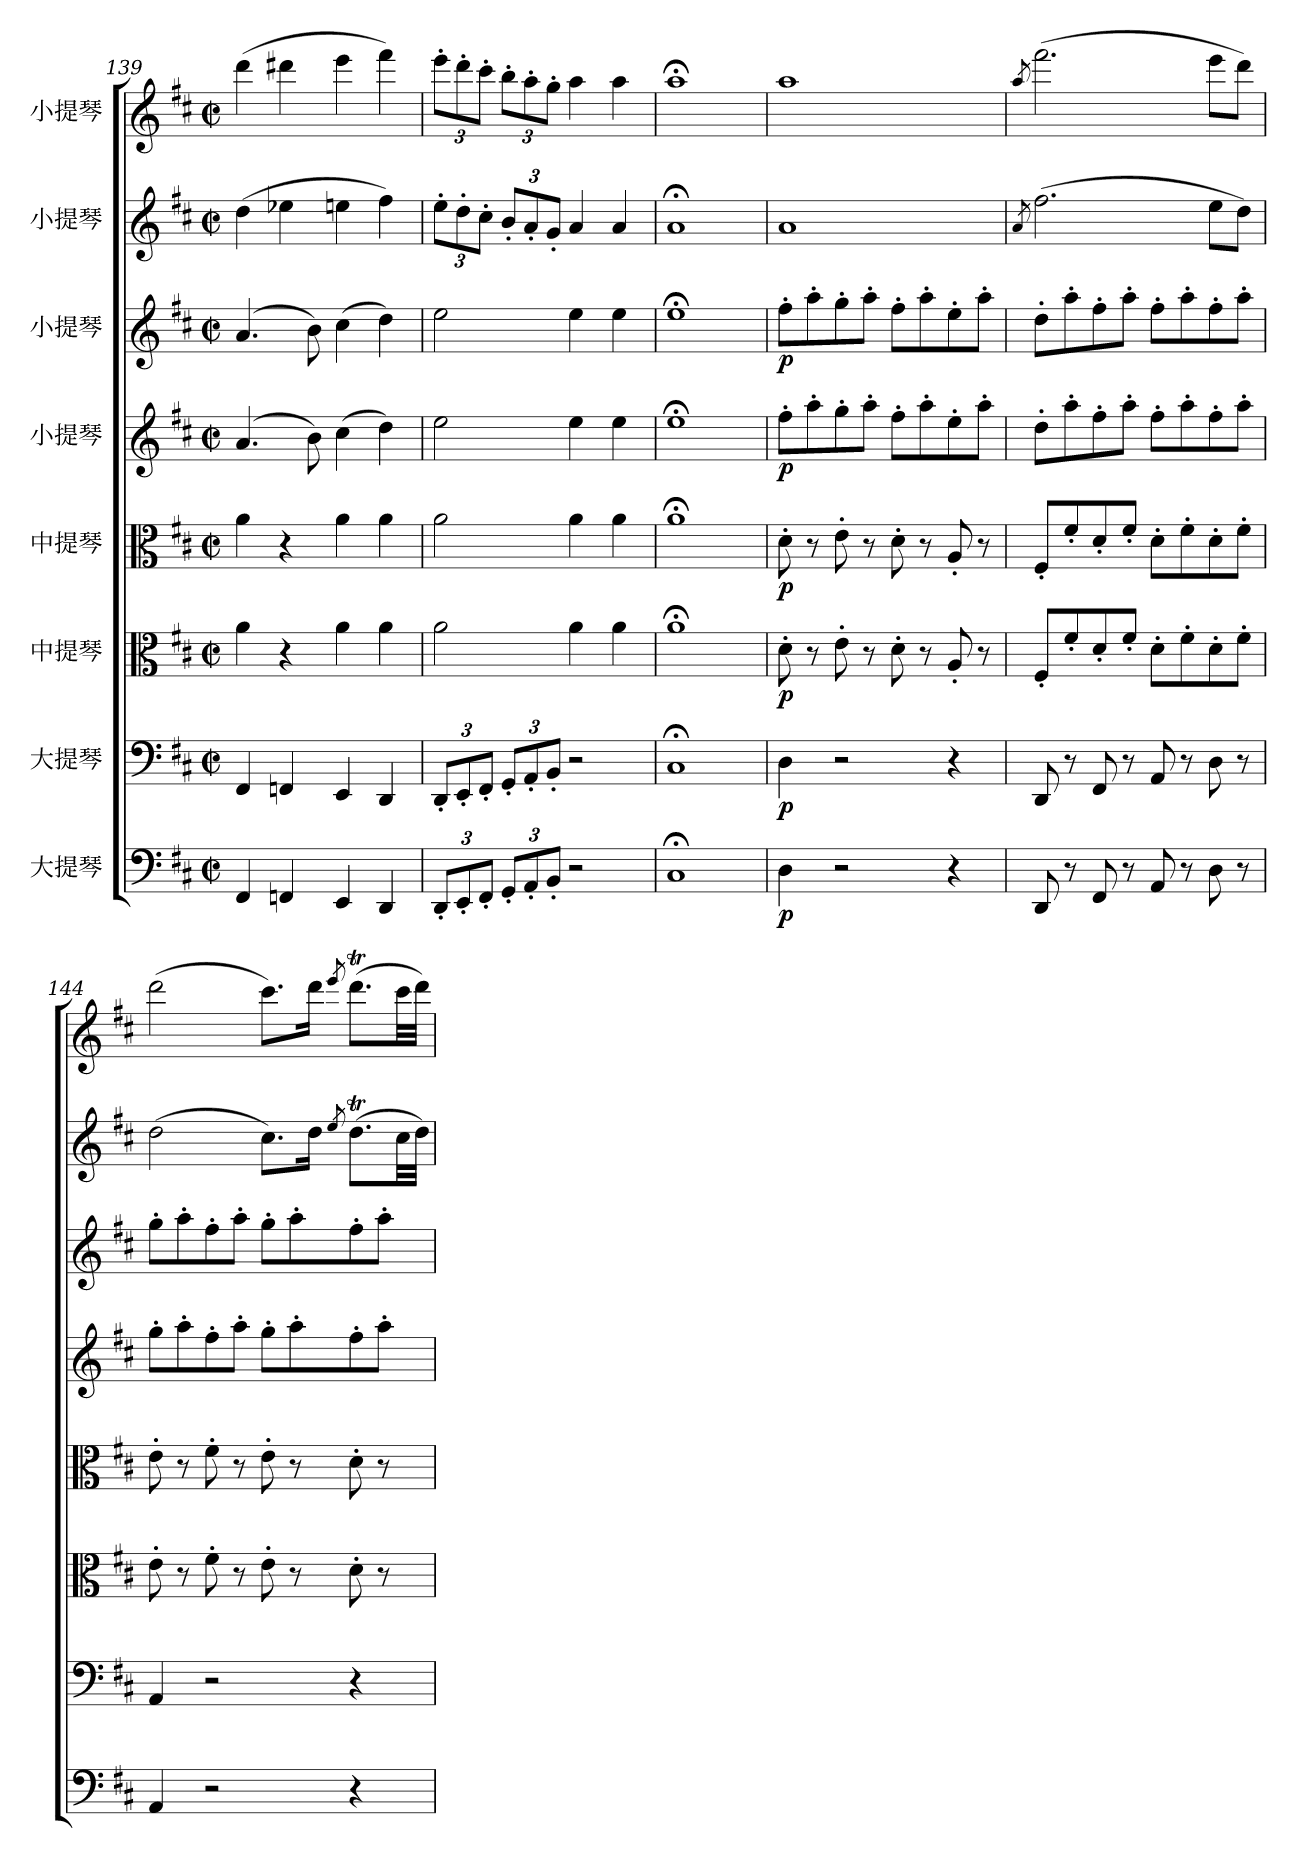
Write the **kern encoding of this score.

**kern	**dynam	**kern	**dynam	**kern	**dynam	**kern	**dynam	**kern	**dynam	**kern	**dynam	**kern	**kern
*part8	*part8	*part7	*part7	*part6	*part6	*part5	*part5	*part4	*part4	*part3	*part3	*part2	*part1
*staff8	*staff8	*staff7	*staff7	*staff6	*staff6	*staff5	*staff5	*staff4	*staff4	*staff3	*staff3	*staff2	*staff1
*I"大提琴	*	*I"大提琴	*	*I"中提琴	*	*I"中提琴	*	*I"小提琴	*	*I"小提琴	*	*I"小提琴	*I"小提琴
*clefF4	*	*clefF4	*	*clefC3	*	*clefC3	*	*clefG2	*	*clefG2	*	*clefG2	*clefG2
*k[f#c#]	*	*k[f#c#]	*	*k[f#c#]	*	*k[f#c#]	*	*k[f#c#]	*	*k[f#c#]	*	*k[f#c#]	*k[f#c#]
*M2/2	*	*M2/2	*	*M2/2	*	*M2/2	*	*M2/2	*	*M2/2	*	*M2/2	*M2/2
*met(c|)	*	*met(c|)	*	*met(c|)	*	*met(c|)	*	*met(c|)	*	*met(c|)	*	*met(c|)	*met(c|)
=139	=139	=139	=139	=139	=139	=139	=139	=139	=139	=139	=139	=139	=139
4FF#/	.	4FF#/	.	4a\	.	4a\	.	(>4.a/	.	(>4.a/	.	(>4dd\	(>4ddd\
4FFn/	.	4FFn/	.	4r	.	4r	.	.	.	.	.	4ee-X\	4ddd#X\
.	.	.	.	.	.	.	.	8b\)	.	8b\)	.	.	.
4EE/	.	4EE/	.	4a\	.	4a\	.	(>4cc#\	.	(>4cc#\	.	4een\	4eee\
4DD/	.	4DD/	.	4a\	.	4a\	.	4dd\)	.	4dd\)	.	4ff#\)	4fff#\)
=140	=140	=140	=140	=140	=140	=140	=140	=140	=140	=140	=140	=140	=140
*Xbrackettup	*	*Xbrackettup	*	*	*	*	*	*	*	*	*	*Xbrackettup	*Xbrackettup
12DD'/L	.	12DD'/L	.	2a\	.	2a\	.	2ee\	.	2ee\	.	12ee'\L	12eee'\L
12EE'/	.	12EE'/	.	.	.	.	.	.	.	.	.	12dd'\	12ddd'\
12FF#'/J	.	12FF#'/J	.	.	.	.	.	.	.	.	.	12cc#'\J	12ccc#'\J
12GG'/L	.	12GG'/L	.	.	.	.	.	.	.	.	.	12b'/L	12bb'\L
12AA'/	.	12AA'/	.	.	.	.	.	.	.	.	.	12a'/	12aa'\
12BB'/J	.	12BB'/J	.	.	.	.	.	.	.	.	.	12g'/J	12gg'\J
2r	.	2r	.	4a\	.	4a\	.	4ee\	.	4ee\	.	4a/	4aa\
.	.	.	.	4a\	.	4a\	.	4ee\	.	4ee\	.	4a/	4aa\
=141	=141	=141	=141	=141	=141	=141	=141	=141	=141	=141	=141	=141	=141
1C#;<	.	1C#;<	.	1a;<	.	1a;<	.	1ee;<	.	1ee;<	.	1a;<	1aa;<
=142	=142	=142	=142	=142	=142	=142	=142	=142	=142	=142	=142	=142	=142
!	!LO:DY:b	!	!LO:DY:b	!	!LO:DY:b	!	!LO:DY:b	!	!LO:DY:b	!	!LO:DY:b	!	!
4D\	p	4D\	p	8d'\	p	8d'\	p	8ff#'\L	p	8ff#'\L	p	1a	1aa
.	.	.	.	8r	.	8r	.	8aa'\	.	8aa'\	.	.	.
2r	.	2r	.	8e'\	.	8e'\	.	8gg'\	.	8gg'\	.	.	.
.	.	.	.	8r	.	8r	.	8aa'\J	.	8aa'\J	.	.	.
.	.	.	.	8d'\	.	8d'\	.	8ff#'\L	.	8ff#'\L	.	.	.
.	.	.	.	8r	.	8r	.	8aa'\	.	8aa'\	.	.	.
4r	.	4r	.	8A'/	.	8A'/	.	8ee'\	.	8ee'\	.	.	.
.	.	.	.	8r	.	8r	.	8aa'\J	.	8aa'\J	.	.	.
=143	=143	=143	=143	=143	=143	=143	=143	=143	=143	=143	=143	=143	=143
.	.	.	.	.	.	.	.	.	.	.	.	8qa/	8qaa/
8DD/	.	8DD/	.	8F#'/L	.	8F#'/L	.	8dd'\L	.	8dd'\L	.	(>2.ff#\	(>2.fff#\
8r	.	8r	.	8f#'/	.	8f#'/	.	8aa'\	.	8aa'\	.	.	.
8FF#/	.	8FF#/	.	8d'/	.	8d'/	.	8ff#'\	.	8ff#'\	.	.	.
8r	.	8r	.	8f#'/J	.	8f#'/J	.	8aa'\J	.	8aa'\J	.	.	.
8AA/	.	8AA/	.	8d'\L	.	8d'\L	.	8ff#'\L	.	8ff#'\L	.	.	.
8r	.	8r	.	8f#'\	.	8f#'\	.	8aa'\	.	8aa'\	.	.	.
8D\	.	8D\	.	8d'\	.	8d'\	.	8ff#'\	.	8ff#'\	.	8ee\L	8eee\L
8r	.	8r	.	8f#'\J	.	8f#'\J	.	8aa'\J	.	8aa'\J	.	8dd\J)	8ddd\J)
=144	=144	=144	=144	=144	=144	=144	=144	=144	=144	=144	=144	=144	=144
4AA/	.	4AA/	.	8e'\	.	8e'\	.	8gg'\L	.	8gg'\L	.	(>2dd\	(>2ddd\
.	.	.	.	8r	.	8r	.	8aa'\	.	8aa'\	.	.	.
2r	.	2r	.	8f#'\	.	8f#'\	.	8ff#'\	.	8ff#'\	.	.	.
.	.	.	.	8r	.	8r	.	8aa'\J	.	8aa'\J	.	.	.
.	.	.	.	8e'\	.	8e'\	.	8gg'\L	.	8gg'\L	.	8.cc#\L)	8.ccc#\L)
.	.	.	.	8r	.	8r	.	8aa'\	.	8aa'\	.	.	.
.	.	.	.	.	.	.	.	.	.	.	.	16dd\Jk	16ddd\Jk
.	.	.	.	.	.	.	.	.	.	.	.	8qee/	8qeee/
4r	.	4r	.	8d'\	.	8d'\	.	8ff#'\	.	8ff#'\	.	(>8.ddT\L	(>8.dddT\L
.	.	.	.	8r	.	8r	.	8aa'\J	.	8aa'\J	.	.	.
.	.	.	.	.	.	.	.	.	.	.	.	32cc#\LL	32ccc#\LL
.	.	.	.	.	.	.	.	.	.	.	.	32dd\JJJ)	32ddd\JJJ)
=	=	=	=	=	=	=	=	=	=	=	=	=	=
*-	*-	*-	*-	*-	*-	*-	*-	*-	*-	*-	*-	*-	*-
